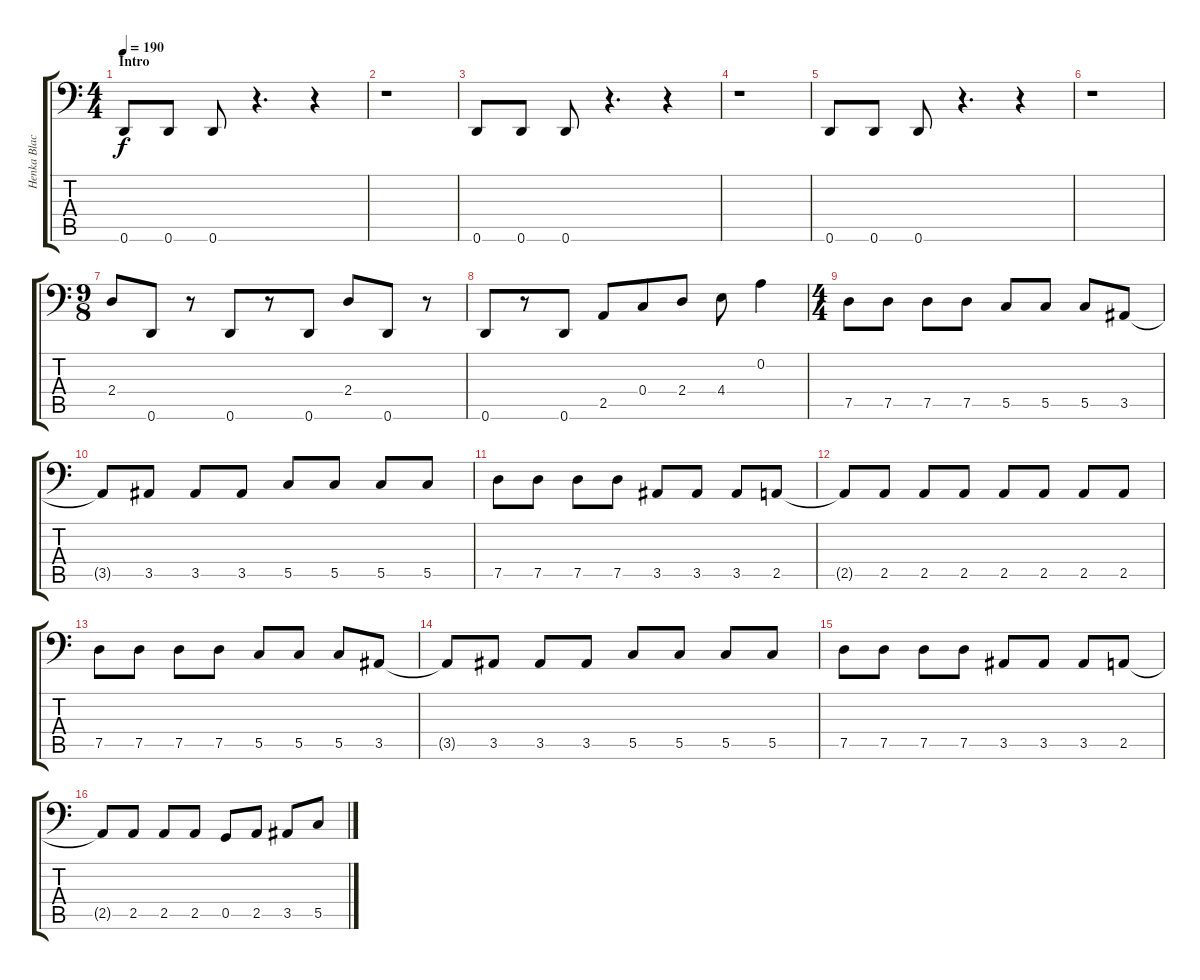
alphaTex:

\track ("Henka Blacksmith" "Henka Blac") {instrument electricbasspick}
\staff {score tabs}
\tuning (D3 A2 F2 C2 G1 D1) {hide}
\ts (4 4)
\section ("" "Intro")
\tempo 190
\clef f4
\ks c
0.6.8{dy f instrument electricbasspick} 0.6.8 0.6.8 r.4{d} r.4 |
r.1 |
0.6.8 0.6.8 0.6.8 r.4{d} r.4 |
r.1 |
0.6.8 0.6.8 0.6.8 r.4{d} r.4 |
r.1 |
\ts (9 8)
2.4.8 0.6.8 r.8 0.6.8 r.8 0.6.8 2.4.8 0.6.8 r.8 |
0.6.8 r.8 0.6.8 2.5.8 0.4.8 2.4.8 4.4.8 0.2.4 |
\ts (4 4)
7.5.8 7.5.8 7.5.8 7.5.8 5.5.8 5.5.8 5.5.8 3.5.8 |
3.5{t}.8 3.5.8 3.5.8 3.5.8 5.5.8 5.5.8 5.5.8 5.5.8 |
7.5.8 7.5.8 7.5.8 7.5.8 3.5.8 3.5.8 3.5.8 2.5.8 |
2.5{t}.8 2.5.8 2.5.8 2.5.8 2.5.8 2.5.8 2.5.8 2.5.8 |
7.5.8 7.5.8 7.5.8 7.5.8 5.5.8 5.5.8 5.5.8 3.5.8 |
3.5{t}.8 3.5.8 3.5.8 3.5.8 5.5.8 5.5.8 5.5.8 5.5.8 |
7.5.8 7.5.8 7.5.8 7.5.8 3.5.8 3.5.8 3.5.8 2.5.8 |
2.5{t}.8 2.5.8 2.5.8 2.5.8 0.5.8 2.5.8 3.5.8 5.5.8
